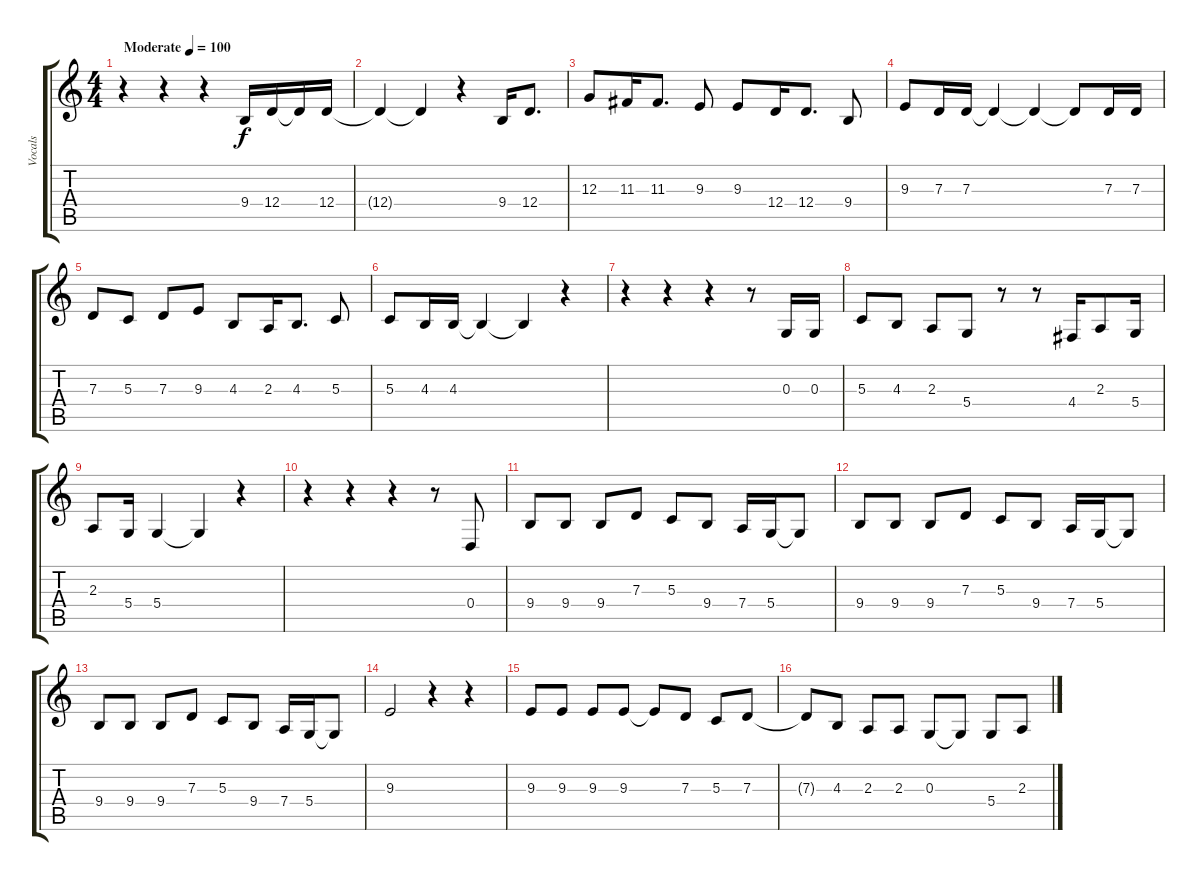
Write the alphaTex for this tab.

\track ("Vocals" "Vocals") {instrument clarinet}
\staff {score tabs}
\tuning (E4 B3 G3 D3 A2 E2) {hide}
\ts (4 4)
\tempo (100 "Moderate")
\clef g2
\ks c
r.4{dy f instrument clarinet} r.4 r.4 9.4.16 12.4.16 12.4{t}.16 12.4.16 |
12.4{t}.4 12.4{t}.4 r.4 9.4.16 12.4.8{d} |
12.3.8 11.3.16 11.3.8{d} 9.3.8 9.3.8 12.4.16 12.4.8{d} 9.4.8 |
9.3.8 7.3.16 7.3.16 7.3{t}.4 7.3{t}.4 7.3{t}.8 7.3.16 7.3.16 |
7.3.8 5.3.8 7.3.8 9.3.8 4.3.8 2.3.16 4.3.8{d} 5.3.8 |
5.3.8 4.3.16 4.3.16 4.3{t}.4 4.3{t}.4 r.4 |
r.4 r.4 r.4 r.8 0.3.16 0.3.16 |
5.3.8 4.3.8 2.3.8 5.4.8 r.8 r.8 4.4.16 2.3.8 5.4.16 |
2.3.8 5.4.16 5.4.4 5.4{t}.4 r.4 |
r.4 r.4 r.4 r.8 0.4.8 |
9.4.8 9.4.8 9.4.8 7.3.8 5.3.8 9.4.8 7.4.16 5.4.16 5.4{t}.8 |
9.4.8 9.4.8 9.4.8 7.3.8 5.3.8 9.4.8 7.4.16 5.4.16 5.4{t}.8 |
9.4.8 9.4.8 9.4.8 7.3.8 5.3.8 9.4.8 7.4.16 5.4.16 5.4{t}.8 |
9.3.2 r.4 r.4 |
9.3.8 9.3.8 9.3.8 9.3.8 9.3{t}.8 7.3.8 5.3.8 7.3.8 |
7.3{t}.8 4.3.8 2.3.8 2.3.8 0.3.8 0.3{t}.8 5.4.8 2.3.8
